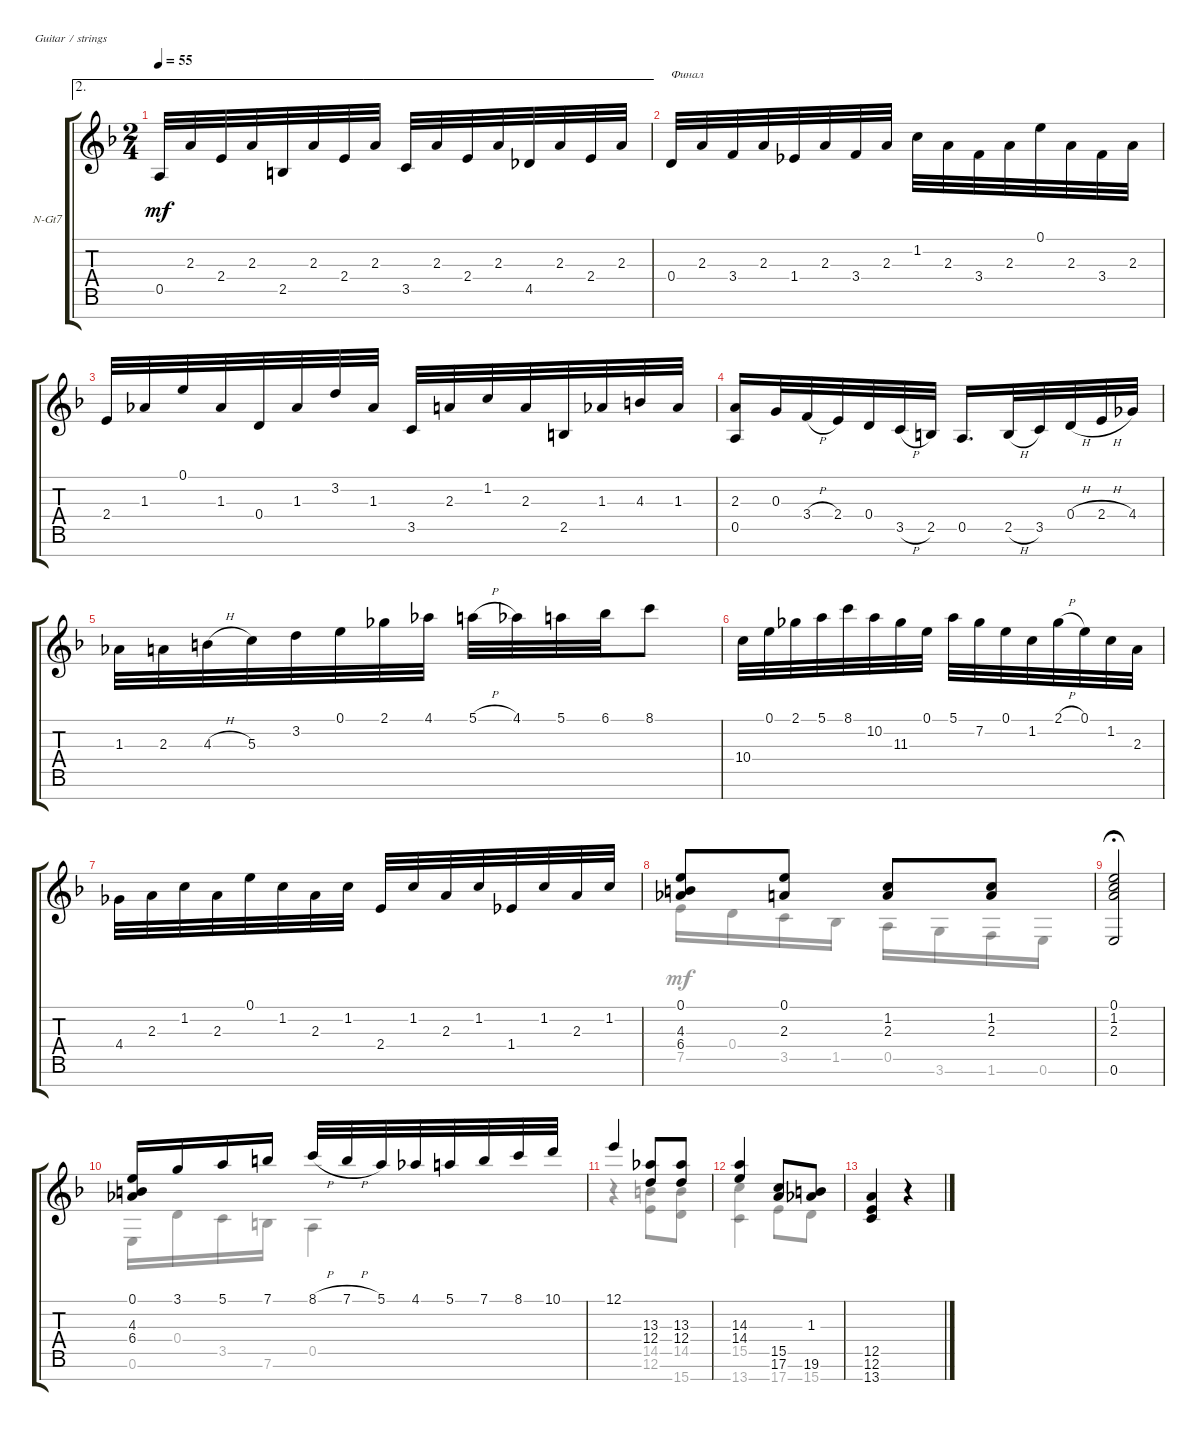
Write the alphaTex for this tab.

\defaultSystemsLayout 4
\bracketExtendMode groupsimilarinstruments
\firstSystemTrackNameOrientation horizontal
\otherSystemsTrackNameOrientation horizontal
\track ("Nylon Guitar" "N-Gt7") {instrument acousticguitarnylon}
\staff {score tabs}
\tuning (E4 B3 G3 D3 A2 E2 B1)
\voice
\ae 2
\ts (2 4)
\tempo 55
\clef g2
\ks f
0.5.32{dy mf} 2.3.32 2.4.32 2.3.32 2.5.32 2.3.32 2.4.32 2.3.32 3.5.32 2.3.32 2.4.32 2.3.32 4.5.32 2.3.32 2.4.32 2.3.32 |
0.4.32{txt "Финал"} 2.3.32 3.4.32 2.3.32 1.4.32 2.3.32 3.4.32 2.3.32 1.2.32 2.3.32 3.4.32 2.3.32 0.1.32 2.3.32 3.4.32 2.3.32 |
2.4.32 1.3.32 0.1.32 1.3.32 0.4.32 1.3.32 3.2.32 1.3.32 3.5.32 2.3.32 1.2.32 2.3.32 2.5.32 1.3.32 4.3.32 1.3.32 |
(2.3 0.5).16 0.3.32 3.4{h}.32 2.4.32 0.4.32 3.5{h}.32 2.5.32 0.5.16{d} 2.5{h}.32 3.5.32 0.4{h}.32 2.4{h}.32 4.4.32 |
1.3.32 2.3.32 4.3{h}.32 5.3.32 3.2.32 0.1.32 2.1.32 4.1.32 5.1{h}.32 4.1.32 5.1.32 6.1.32 8.1.8 |
10.4.32 0.1.32 2.1.32 5.1.32 8.1.32 10.2.32 11.3.32 0.1.32 5.1.32 7.2.32 0.1.32 1.2.32 2.1{h}.32 0.1.32 1.2.32 2.3.32 |
4.4.32 2.3.32 1.2.32 2.3.32 0.1.32 1.2.32 2.3.32 1.2.32 2.4.32 1.2.32 2.3.32 1.2.32 1.4.32 1.2.32 2.3.32 1.2.32 |
(0.1 4.3 6.4).8 (2.3 0.1).8 (1.2 2.3).8 (1.2 2.3).8 |
(0.6 2.3 1.2 0.1).2{fermata (medium 0.5)} |
(0.1 4.3 6.4).16 3.1.16 5.1.16 7.1.16 8.1{h}.32 7.1{h}.32 5.1.32 4.1.32 5.1.32 7.1.32 8.1.32 10.1.32 |
12.1.4 (13.3 12.4).8 (13.3 12.4).8 |
(14.3 14.4).4 (15.5 17.6).8 (19.6 1.3).8 |
(12.5 12.6 13.7).4 r.4
\voice
\clef g2
\ottava regular
\simile none
\ks f
|
|
|
|
|
|
|
7.5.16 0.4.16 3.5.16 1.5.16 0.5.16 3.6.16 1.6.16 0.6.16 |
|
0.6.16 0.4.16 3.5.16 7.6.16 0.5.4 |
r.4 (14.5 12.6).8 (15.7 14.5).8 |
(15.5 13.7).4 17.7.8 15.7.8 |
